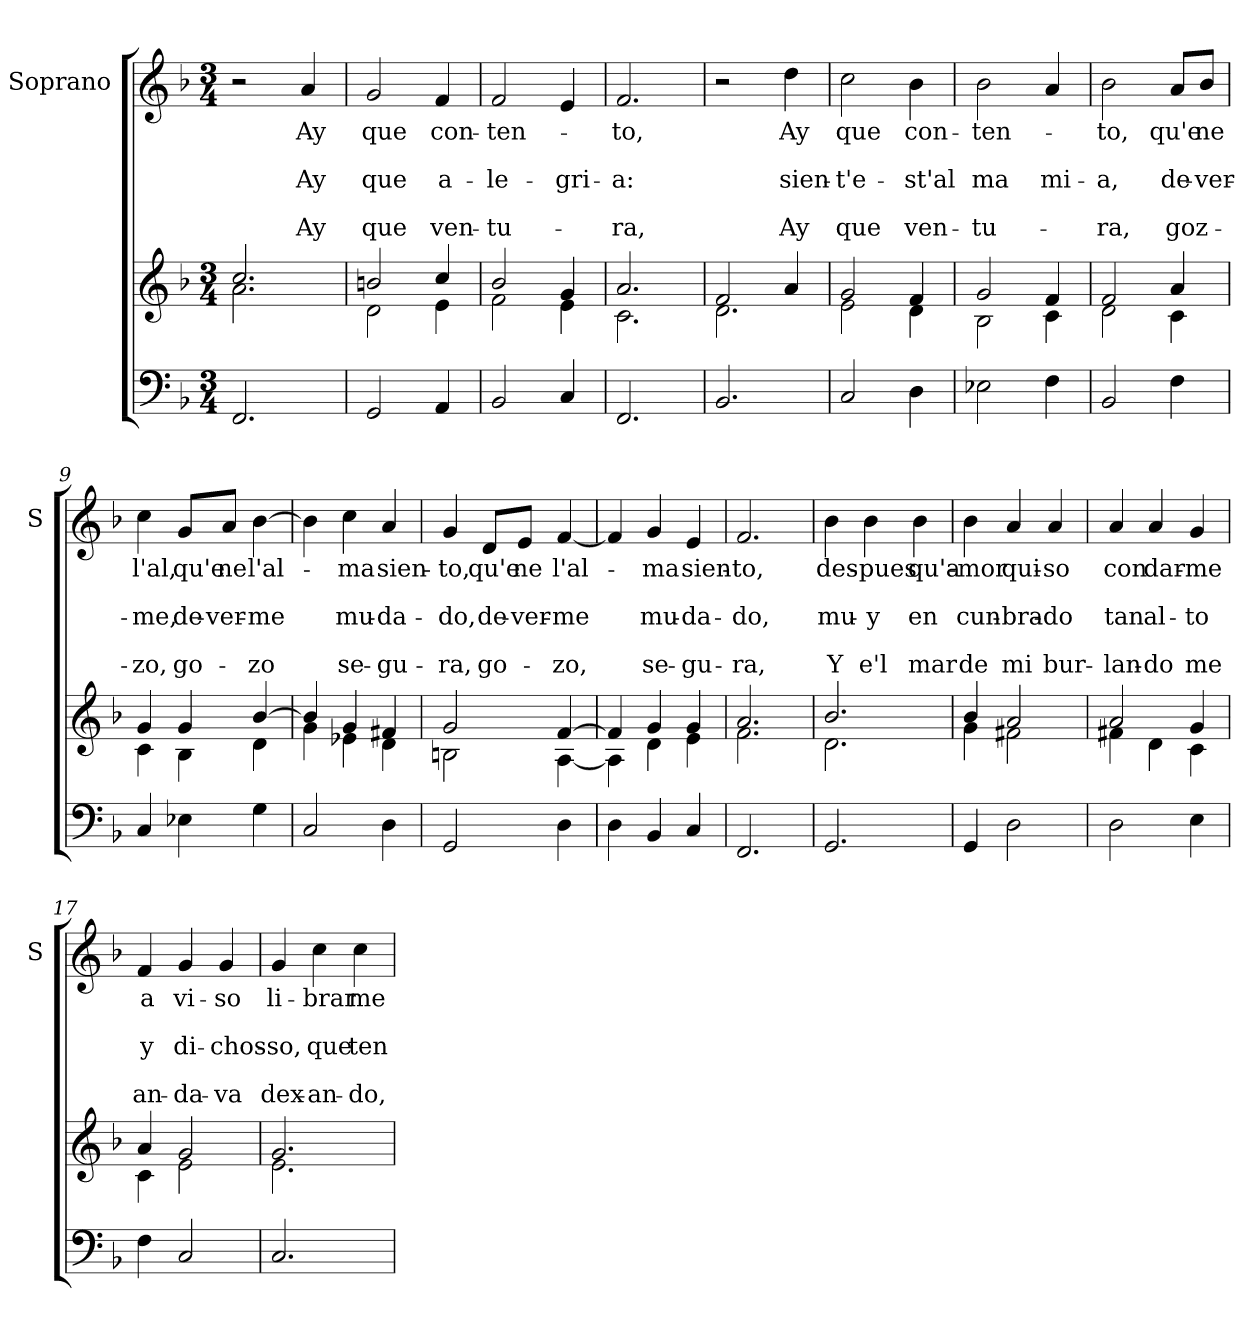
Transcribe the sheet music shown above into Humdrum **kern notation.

**kern	**kern	**kern	**text	**text	**text	**text	**text
*part3	*part2	*part1	*part1	*part1	*part1	*part1	*part1
*staff3	*staff2	*staff1	*staff1	*staff1	*staff1	*staff1	*staff1
*	*	*I"Soprano	*	*	*	*	*
*	*	*I'S	*	*	*	*	*
*clefF4	*clefG2	*clefG2	*	*	*	*	*
*k[b-]	*k[b-]	*k[b-]	*	*	*	*	*
*F:	*F:	*F:	*	*	*	*	*
*M3/4	*M3/4	*M3/4	*	*	*	*	*
=1	=1	=1	=1	=1	=1	=1	=1
*	*^	*	*	*	*	*	*
2.FF/	2.cc/	2.a\	2r	.	.	.	.	.
!	!	!	!	!LO:LY:b	!	!LO:LY:b	!	!LO:LY:b
.	.	.	4a/	Ay	.	Ay	.	Ay
=2	=2	=2	=2	=2	=2	=2	=2	=2
!	!	!	!	!LO:LY:b	!	!LO:LY:b	!	!LO:LY:b
2GG/	2bn/	2d\	2g/	que	.	que	.	que
!	!	!	!	!LO:LY:b	!	!LO:LY:b	!	!LO:LY:b
4AA/	4cc/	4e\	4f/	con-	.	a-	.	ven-
=3	=3	=3	=3	=3	=3	=3	=3	=3
!	!	!	!	!LO:LY:b	!	!LO:LY:b	!	!LO:LY:b
2BB-/	2b-/	2f\	2f/	-ten-	.	-le-	.	-tu-
!	!	!	!	!	!	!LO:LY:b	!	!
4C/	4g/	4e\	4e/	.	.	-gri-	.	.
=4	=4	=4	=4	=4	=4	=4	=4	=4
!	!	!	!	!LO:LY:b	!	!LO:LY:b	!	!LO:LY:b
2.FF/	2.a/	2.c\	2.f/	-to,	.	-a:	.	-ra,
=5	=5	=5	=5	=5	=5	=5	=5	=5
2.BB-/	2f/	2.d\	2r	.	.	.	.	.
!	!	!	!	!LO:LY:b	!	!LO:LY:b	!	!LO:LY:b
.	4a/	.	4dd\	Ay	.	sien-	.	Ay
!!LO:LB:g=z
=6	=6	=6	=6	=6	=6	=6	=6	=6
!	!	!	!	!LO:LY:b	!	!LO:LY:b	!	!LO:LY:b
2C/	2g/	2e\	2cc\	que	.	-t'e-	.	que
!	!	!	!	!LO:LY:b	!	!LO:LY:b	!	!LO:LY:b
4D\	4f/	4d\	4b-\	con-	.	-st'al	.	ven-
=7	=7	=7	=7	=7	=7	=7	=7	=7
!	!	!	!	!LO:LY:b	!	!LO:LY:b	!	!LO:LY:b
2E-X\	2g/	2B-\	2b-\	-ten-	.	ma	.	-tu-
!	!	!	!	!	!	!LO:LY:b	!	!
4F\	4f/	4c\	4a/	.	.	mi-	.	.
=8	=8	=8	=8	=8	=8	=8	=8	=8
!	!	!	!	!LO:LY:b	!	!LO:LY:b	!	!LO:LY:b
2BB-/	2f/	2d\	2b-\	-to,	.	-a,	.	-ra,
!	!	!	!	!LO:LY:b	!	!LO:LY:b	!	!LO:LY:b
4F\	4a/	4c\	8a/L	qu'e	.	de-	.	goz-
!	!	!	!	!LO:LY:b	!	!LO:LY:b	!	!
.	.	.	8b-/J	ne	.	-ver-	.	.
=9	=9	=9	=9	=9	=9	=9	=9	=9
!	!	!	!	!LO:LY:b	!	!LO:LY:b	!	!LO:LY:b
4C/	4g/	4c\	4cc\	l'al,	.	-me,	.	-zo,
!	!	!	!	!LO:LY:b	!	!LO:LY:b	!	!LO:LY:b
4E-X\	4g/	4B-\	8g/L	qu'e	.	de-	.	go-
!	!	!	!	!LO:LY:b	!	!LO:LY:b	!	!
.	.	.	8a/J	ne	.	-ver-	.	.
!	!	!	!	!LO:LY:b	!	!LO:LY:b	!	!LO:LY:b
4G\	[>4b-/	4d\	[4b-\	l'al-	.	-me	.	-zo
=10	=10	=10	=10	=10	=10	=10	=10	=10
2C/	4b-/]	4g\	4b-\]	.	.	.	.	.
!	!	!	!	!LO:LY:b	!	!LO:LY:b	!	!LO:LY:b
.	4g/	4e-X\	4cc\	-ma	.	mu-	.	se-
!	!	!	!	!LO:LY:b	!	!LO:LY:b	!	!LO:LY:b
4D\	4f#X/	4d\	4a/	sien-	.	-da-	.	-gu-
=11	=11	=11	=11	=11	=11	=11	=11	=11
!	!	!	!	!LO:LY:b	!	!LO:LY:b	!	!LO:LY:b
2GG/	2g/	2Bn\	4g/	-to,	.	-do,	.	-ra,
!	!	!	!	!LO:LY:b	!	!LO:LY:b	!	!LO:LY:b
.	.	.	8d/L	qu'e	.	de-	.	go-
!	!	!	!	!LO:LY:b	!	!LO:LY:b	!	!
.	.	.	8e/J	ne	.	-ver-	.	.
!	!	!	!	!LO:LY:b	!	!LO:LY:b	!	!LO:LY:b
4D\	[>4f/	[<4A\	[4f/	l'al-	.	-me	.	-zo,
!!LO:LB:g=z
=12	=12	=12	=12	=12	=12	=12	=12	=12
4D\	4f/]	4A\]	4f/]	.	.	.	.	.
!	!	!	!	!LO:LY:b	!	!LO:LY:b	!	!LO:LY:b
4BB-/	4g/	4d\	4g/	-ma	.	mu-	.	se-
!	!	!	!	!LO:LY:b	!	!LO:LY:b	!	!LO:LY:b
4C/	4g/	4e\	4e/	sien-	.	-da-	.	-gu-
=13	=13	=13	=13	=13	=13	=13	=13	=13
!	!	!	!	!LO:LY:b	!	!LO:LY:b	!	!LO:LY:b
2.FF/	2.a/	2.f\	2.f/	-to,	.	-do,	.	-ra,
=14	=14	=14	=14	=14	=14	=14	=14	=14
!	!	!	!	!LO:LY:b	!	!LO:LY:b	!	!LO:LY:b
2.GG/	2.b-/	2.d\	4b-\	des-	.	mu-	.	Y
!	!	!	!	!LO:LY:b	!	!LO:LY:b	!	!LO:LY:b
.	.	.	4b-\	-pues	.	-y	.	e'l
!	!	!	!	!LO:LY:b	!	!LO:LY:b	!	!LO:LY:b
.	.	.	4b-\	qu'a-	.	en	.	mar
=15	=15	=15	=15	=15	=15	=15	=15	=15
!	!	!	!	!LO:LY:b	!	!LO:LY:b	!	!LO:LY:b
4GG/	4b-/	4g\	4b-\	-mor	.	cun-	.	de
!	!	!	!	!LO:LY:b	!	!LO:LY:b	!	!LO:LY:b
2D\	2a/	2f#X\	4a/	qui-	.	-bra-	.	mi
!	!	!	!	!LO:LY:b	!	!LO:LY:b	!	!LO:LY:b
.	.	.	4a/	-so	.	-do	.	bur-
=16	=16	=16	=16	=16	=16	=16	=16	=16
!	!	!	!	!LO:LY:b	!	!LO:LY:b	!	!LO:LY:b
2D\	2a/	4f#X\	4a/	con	.	tan	.	-lan-
!	!	!	!	!LO:LY:b	!	!LO:LY:b	!	!LO:LY:b
.	.	4d\	4a/	dar-	.	al-	.	-do
!	!	!	!	!LO:LY:b	!	!LO:LY:b	!	!LO:LY:b
4E\	4g/	4c\	4g/	-me	.	-to	.	me
=17	=17	=17	=17	=17	=17	=17	=17	=17
!	!	!	!	!LO:LY:b	!	!LO:LY:b	!	!LO:LY:b
4F\	4a/	4c\	4f/	a	.	y	.	an-
!	!	!	!	!LO:LY:b	!	!LO:LY:b	!	!LO:LY:b
2C/	2g/	2e\	4g/	vi-	.	di-	.	-da-
!	!	!	!	!LO:LY:b	!	!LO:LY:b	!	!LO:LY:b
.	.	.	4g/	-so	.	-chos-	.	-va
!!LO:PB:g=z
=18	=18	=18	=18	=18	=18	=18	=18	=18
!	!	!	!	!LO:LY:b	!	!LO:LY:b	!	!LO:LY:b
2.C/	2.g/	2.e\	4g/	li-	.	-so,	.	dex-
!	!	!	!	!LO:LY:b	!	!LO:LY:b	!	!LO:LY:b
.	.	.	4cc\	-brar	.	que	.	-an-
!	!	!	!	!LO:LY:b	!	!LO:LY:b	!	!LO:LY:b
.	.	.	4cc\	me	.	ten-	.	-do,
*	*v	*v	*	*	*	*	*	*
=	=	=	=	=	=	=	=
*-	*-	*-	*-	*-	*-	*-	*-
